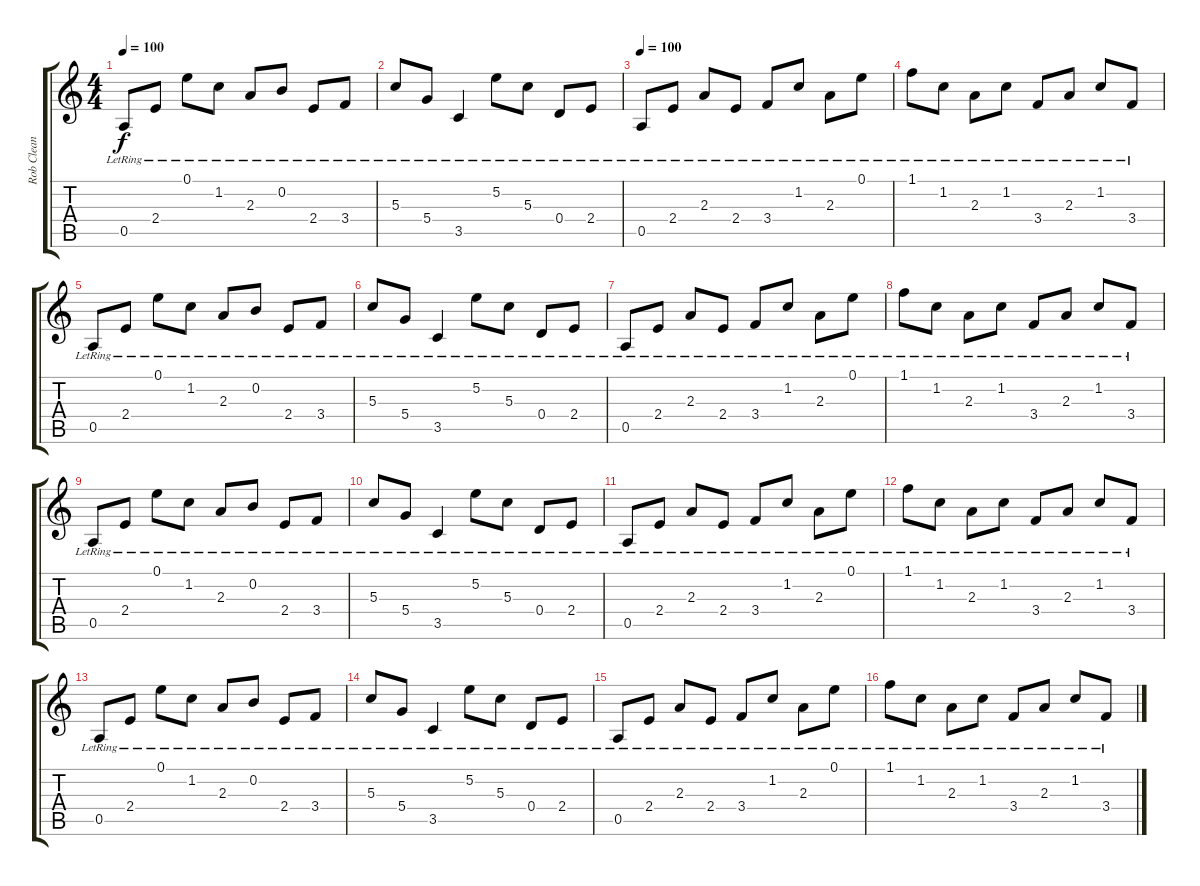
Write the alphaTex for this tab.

\track ("Rob Clean" "Rob Clean") {instrument electricguitarclean}
\staff {score tabs}
\tuning (E4 B3 G3 D3 A2 E2) {hide}
\ts (4 4)
\tempo 100
\clef g2
\ks c
0.5{lr}.8{dy f} 2.4{lr}.8 0.1{lr}.8 1.2{lr}.8 2.3{lr}.8 0.2{lr}.8 2.4{lr}.8 3.4{lr}.8 |
5.3{lr}.8 5.4{lr}.8 3.5{lr}.4 5.2{lr}.8 5.3{lr}.8 0.4{lr}.8 2.4{lr}.8 |
\tempo 100
0.5{lr}.8 2.4{lr}.8 2.3{lr}.8 2.4{lr}.8 3.4{lr}.8 1.2{lr}.8 2.3{lr}.8 0.1{lr}.8 |
1.1{lr}.8 1.2{lr}.8 2.3{lr}.8 1.2{lr}.8 3.4{lr}.8 2.3{lr}.8 1.2{lr}.8 3.4{lr}.8 |
0.5{lr}.8 2.4{lr}.8 0.1{lr}.8 1.2{lr}.8 2.3{lr}.8 0.2{lr}.8 2.4{lr}.8 3.4{lr}.8 |
5.3{lr}.8 5.4{lr}.8 3.5{lr}.4 5.2{lr}.8 5.3{lr}.8 0.4{lr}.8 2.4{lr}.8 |
0.5{lr}.8 2.4{lr}.8 2.3{lr}.8 2.4{lr}.8 3.4{lr}.8 1.2{lr}.8 2.3{lr}.8 0.1{lr}.8 |
1.1{lr}.8 1.2{lr}.8 2.3{lr}.8 1.2{lr}.8 3.4{lr}.8 2.3{lr}.8 1.2{lr}.8 3.4{lr}.8 |
0.5{lr}.8 2.4{lr}.8 0.1{lr}.8 1.2{lr}.8 2.3{lr}.8 0.2{lr}.8 2.4{lr}.8 3.4{lr}.8 |
5.3{lr}.8 5.4{lr}.8 3.5{lr}.4 5.2{lr}.8 5.3{lr}.8 0.4{lr}.8 2.4{lr}.8 |
0.5{lr}.8 2.4{lr}.8 2.3{lr}.8 2.4{lr}.8 3.4{lr}.8 1.2{lr}.8 2.3{lr}.8 0.1{lr}.8 |
1.1{lr}.8 1.2{lr}.8 2.3{lr}.8 1.2{lr}.8 3.4{lr}.8 2.3{lr}.8 1.2{lr}.8 3.4{lr}.8 |
0.5{lr}.8 2.4{lr}.8 0.1{lr}.8 1.2{lr}.8 2.3{lr}.8 0.2{lr}.8 2.4{lr}.8 3.4{lr}.8 |
5.3{lr}.8 5.4{lr}.8 3.5{lr}.4 5.2{lr}.8 5.3{lr}.8 0.4{lr}.8 2.4{lr}.8 |
0.5{lr}.8 2.4{lr}.8 2.3{lr}.8 2.4{lr}.8 3.4{lr}.8 1.2{lr}.8 2.3{lr}.8 0.1{lr}.8 |
1.1{lr}.8 1.2{lr}.8 2.3{lr}.8 1.2{lr}.8 3.4{lr}.8 2.3{lr}.8 1.2{lr}.8 3.4{lr}.8
